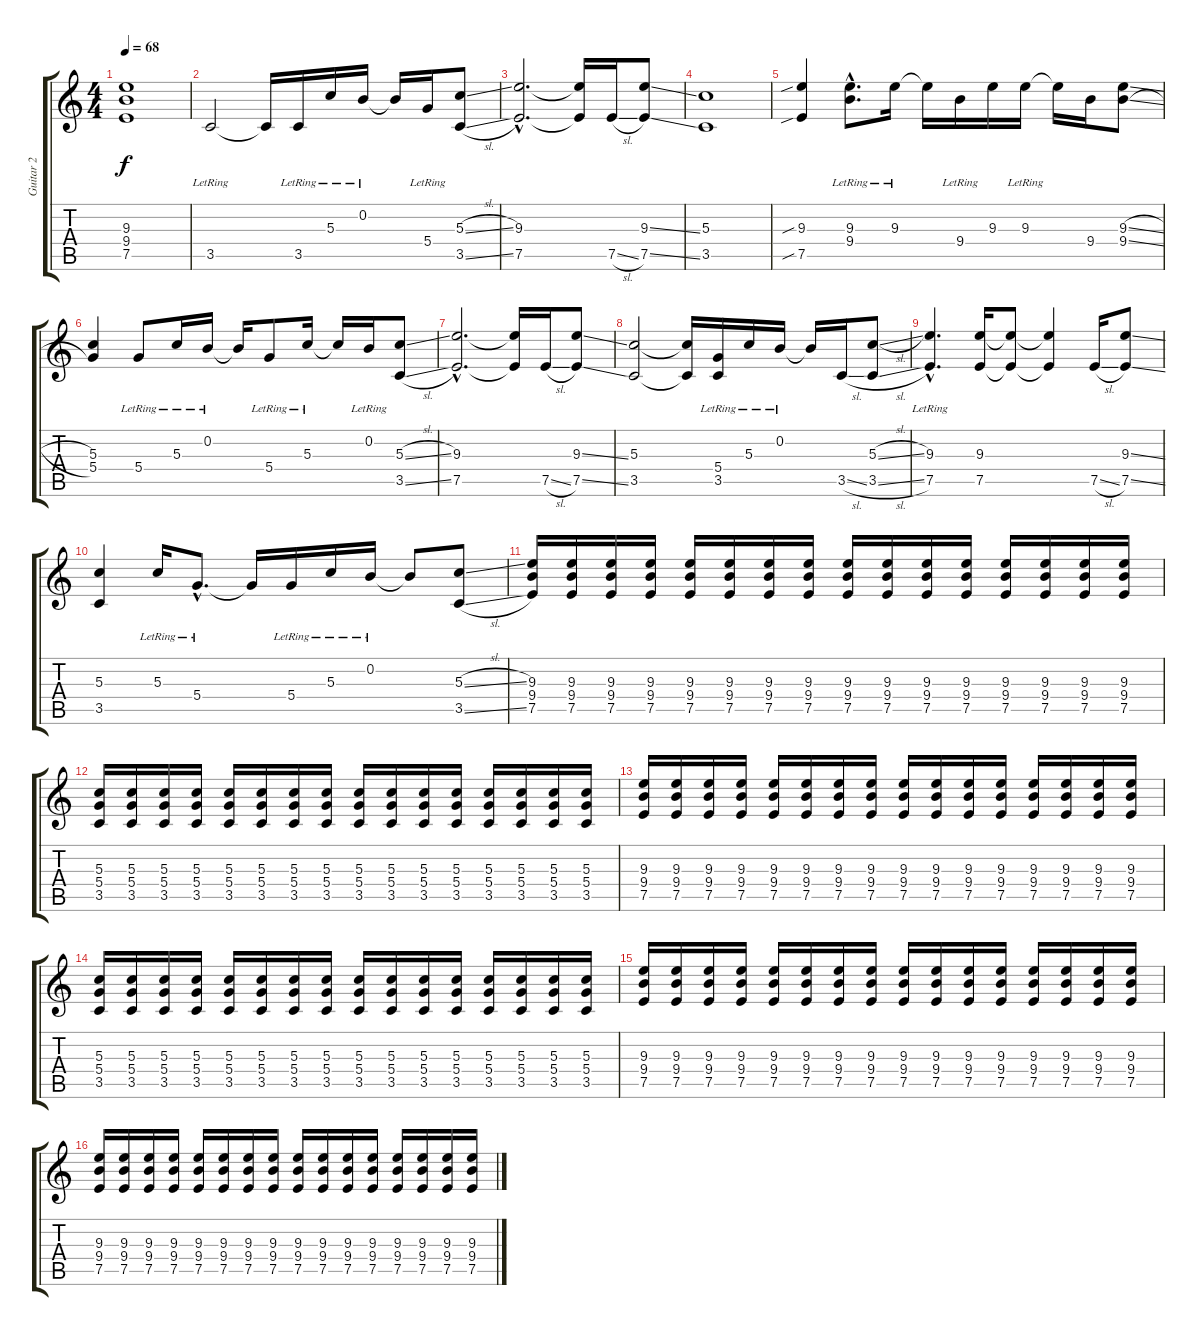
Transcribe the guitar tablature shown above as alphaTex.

\track ("Guitar 2" "Guitar 2") {instrument distortionguitar}
\staff {score tabs}
\tuning (E4 B3 G3 D3 A2 E2) {hide}
\ts (4 4)
\tempo 68
\clef g2
\ks c
(9.3 9.4 7.5).1{dy f} |
3.5{lr}.2 3.5{t}.16 3.5{lr}.16 5.3{lr}.16 0.2{lr}.16 0.2{t}.16 5.4{lr}.16 (5.3{sl} 3.5{sl}).8 |
(9.3{hac} 7.5{hac}).2{d} (9.3{t} 7.5{t}).16 7.5{sl}.16 (9.3{ss} 7.5{ss}).8 |
(5.3 3.5).1 |
(9.3{sib} 7.5{sib}).4 (9.3{hac lr} 9.4{hac lr}).8{d} 9.3{lr}.16 9.3{t}.16 9.4{lr}.16 9.3.16 9.3{lr}.16 9.3{t}.16 9.4.16 (9.3{sl} 9.4{sl}).8 |
(5.3 5.4).4 5.4{lr}.8 5.3{lr}.16 0.2{lr}.16 0.2{t}.16 5.4{lr}.8 5.3{lr}.16 5.3{t}.16 0.2{lr}.16 (5.3{sl} 3.5{sl}).8 |
(9.3{hac} 7.5{hac}).2{d} (9.3{t} 7.5{t}).16 7.5{sl}.16 (9.3{ss} 7.5{ss}).8 |
(5.3 3.5).2 (5.3{t} 3.5{t}).16 (5.4{lr} 3.5{lr}).16 5.3{lr}.16 0.2{lr}.16 0.2{t}.16 3.5{sl}.16 (5.3{sl} 3.5{sl}).8 |
(9.3{hac lr} 7.5{hac lr}).4{d} (9.3 7.5).16 (9.3{t} 7.5{t}).8 (9.3{t} 7.5{t}).4 7.5{sl}.16 (9.3{ss} 7.5{ss}).8 |
(5.3 3.5).4 5.3{lr}.16 5.4{hac lr}.8{d} 5.4{t}.16 5.4{lr}.16 5.3{lr}.16 0.2{lr}.16 0.2{t}.8 (5.3{sl} 3.5{sl}).8 |
(9.3 9.4 7.5).16{volume 5} (9.3 9.4 7.5).16 (9.3 9.4 7.5).16 (9.3 9.4 7.5).16 (9.3 9.4 7.5).16 (9.3 9.4 7.5).16 (9.3 9.4 7.5).16 (9.3 9.4 7.5).16 (9.3 9.4 7.5).16 (9.3 9.4 7.5).16 (9.3 9.4 7.5).16 (9.3 9.4 7.5).16 (9.3 9.4 7.5).16 (9.3 9.4 7.5).16 (9.3 9.4 7.5).16 (9.3 9.4 7.5).16 |
(5.3 5.4 3.5).16{volume 7} (5.3 5.4 3.5).16 (5.3 5.4 3.5).16 (5.3 5.4 3.5).16 (5.3 5.4 3.5).16 (5.3 5.4 3.5).16 (5.3 5.4 3.5).16 (5.3 5.4 3.5).16 (5.3 5.4 3.5).16 (5.3 5.4 3.5).16 (5.3 5.4 3.5).16 (5.3 5.4 3.5).16 (5.3 5.4 3.5).16 (5.3 5.4 3.5).16 (5.3 5.4 3.5).16 (5.3 5.4 3.5).16 |
(9.3 9.4 7.5).16{volume 9} (9.3 9.4 7.5).16 (9.3 9.4 7.5).16 (9.3 9.4 7.5).16 (9.3 9.4 7.5).16 (9.3 9.4 7.5).16 (9.3 9.4 7.5).16 (9.3 9.4 7.5).16 (9.3 9.4 7.5).16 (9.3 9.4 7.5).16 (9.3 9.4 7.5).16 (9.3 9.4 7.5).16 (9.3 9.4 7.5).16 (9.3 9.4 7.5).16 (9.3 9.4 7.5).16 (9.3 9.4 7.5).16 |
(5.3 5.4 3.5).16{volume 10} (5.3 5.4 3.5).16 (5.3 5.4 3.5).16 (5.3 5.4 3.5).16 (5.3 5.4 3.5).16 (5.3 5.4 3.5).16 (5.3 5.4 3.5).16 (5.3 5.4 3.5).16 (5.3 5.4 3.5).16 (5.3 5.4 3.5).16 (5.3 5.4 3.5).16 (5.3 5.4 3.5).16 (5.3 5.4 3.5).16 (5.3 5.4 3.5).16 (5.3 5.4 3.5).16 (5.3 5.4 3.5).16 |
(9.3 9.4 7.5).16{volume 11} (9.3 9.4 7.5).16 (9.3 9.4 7.5).16 (9.3 9.4 7.5).16 (9.3 9.4 7.5).16 (9.3 9.4 7.5).16 (9.3 9.4 7.5).16 (9.3 9.4 7.5).16 (9.3 9.4 7.5).16 (9.3 9.4 7.5).16 (9.3 9.4 7.5).16 (9.3 9.4 7.5).16 (9.3 9.4 7.5).16 (9.3 9.4 7.5).16 (9.3 9.4 7.5).16 (9.3 9.4 7.5).16 |
(9.3 9.4 7.5).16{volume 12} (9.3 9.4 7.5).16 (9.3 9.4 7.5).16 (9.3 9.4 7.5).16 (9.3 9.4 7.5).16 (9.3 9.4 7.5).16 (9.3 9.4 7.5).16 (9.3 9.4 7.5).16 (9.3 9.4 7.5).16 (9.3 9.4 7.5).16 (9.3 9.4 7.5).16 (9.3 9.4 7.5).16 (9.3 9.4 7.5).16 (9.3 9.4 7.5).16 (9.3 9.4 7.5).16 (9.3 9.4 7.5).16
